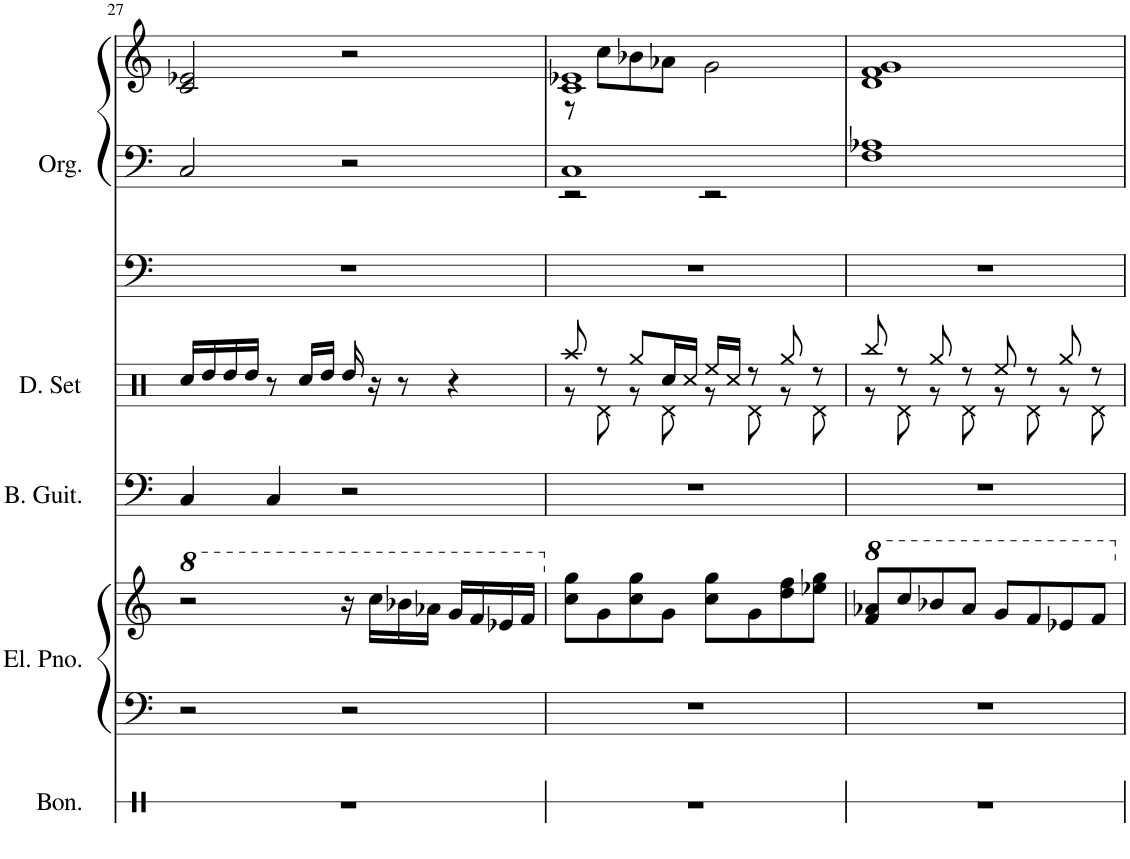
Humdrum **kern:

**kern	**kern	**kern	**kern	**kern	**kern	**kern	**kern
*part5	*part4	*part4	*part3	*part2	*part1	*part1	*part1
*staff8	*staff7	*staff6	*staff5	*staff4	*staff3	*staff2	*staff1
*I"Bongos	*I"Electric Piano	*	*I"Bass Guitar	*I"Drumset	*I"Organ	*	*
*I'Bon.	*I'El. Pno.	*	*I'B. Guit.	*I'D. Set	*I'Org.	*	*
!!LO:PB:g=z
*clefX	*clefF4	*clefG2	*clefF4	*clefX	*clefF4	*clefF4	*clefG2
*	*	*	*Trd7c12	*	*	*	*
*k[]	*k[]	*k[]	*k[]	*k[]	*k[]	*k[]	*k[]
*M4/4	*M4/4	*M4/4	*M4/4	*M4/4	*M4/4	*M4/4	*M4/4
*	*	*8va	*	*	*	*	*
=27	=27	=27	=27	=27	=27	=27	=27
1r	2r	2r	4C/	16Rcc/LL	1r	2C/	2c/ 2e-X/
.	.	.	.	16Rdd/	.	.	.
.	.	.	.	16Rdd/	.	.	.
.	.	.	.	16Rdd/JJ	.	.	.
.	.	.	4C/	8r	.	.	.
.	.	.	.	16Rcc/LL	.	.	.
.	.	.	.	16Rdd/JJ	.	.	.
.	2r	16r	2r	16Rdd/	.	2r	2r
.	.	16ccc\LL	.	16r	.	.	.
.	.	16bb-X\	.	8r	.	.	.
.	.	16aa-X\JJ	.	.	.	.	.
.	.	16gg/LL	.	4r	.	.	.
.	.	16ff/	.	.	.	.	.
.	.	16ee-X/	.	.	.	.	.
.	.	16ff/JJ	.	.	.	.	.
=28	=28	=28	=28	=28	=28	=28	=28
*	*	*X8va	*	*	*	*	*
*	*	*	*	*^	*	*^	*^
1r	1r	8cc\ 8gg\L	1r	8Raa/	8r	1r	1C	2r	1c 1e-X	8r
.	.	8g\	.	8r	8Rd\	.	.	.	.	8cc\L
.	.	8cc\ 8gg\	.	8Rgg/L	8r	.	.	.	.	8b-X\
.	.	8g\J	.	16Rcc/L	8Rd\	.	.	.	.	8a-X\J
.	.	.	.	16Rcc/JJ	.	.	.	.	.	.
.	.	8cc\ 8gg\L	.	16Ree/LL	8r	.	.	2r	.	2g\
.	.	.	.	16Rcc/JJ	.	.	.	.	.	.
.	.	8g\	.	8r	8Rd\	.	.	.	.	.
.	.	8dd\ 8ff\	.	8Rgg/	8r	.	.	.	.	.
.	.	8ee-X\ 8gg\J	.	8r	8Rd\	.	.	.	.	.
*	*	*	*	*	*	*	*v	*v	*	*
*	*	*	*	*	*	*	*	*v	*v
=29	=29	=29	=29	=29	=29	=29	=29	=29
*	*	*8va	*	*	*	*	*	*
1r	1r	8ff/ 8aa-X/L	1r	8Rbb/	8r	1r	1F 1A-X	1d 1f 1g
.	.	8ccc/	.	8r	8Rd\	.	.	.
.	.	8bb-X/	.	8Rgg/	8r	.	.	.
.	.	8aa-/J	.	8r	8Rd\	.	.	.
.	.	8gg/L	.	8Ree/	8r	.	.	.
.	.	8ff/	.	8r	8Rd\	.	.	.
.	.	8ee-X/	.	8Rgg/	8r	.	.	.
.	.	8ff/J	.	8r	8Rd\	.	.	.
*	*	*X8va	*	*	*	*	*	*
*	*	*	*	*v	*v	*	*	*
=	=	=	=	=	=	=	=
*-	*-	*-	*-	*-	*-	*-	*-
